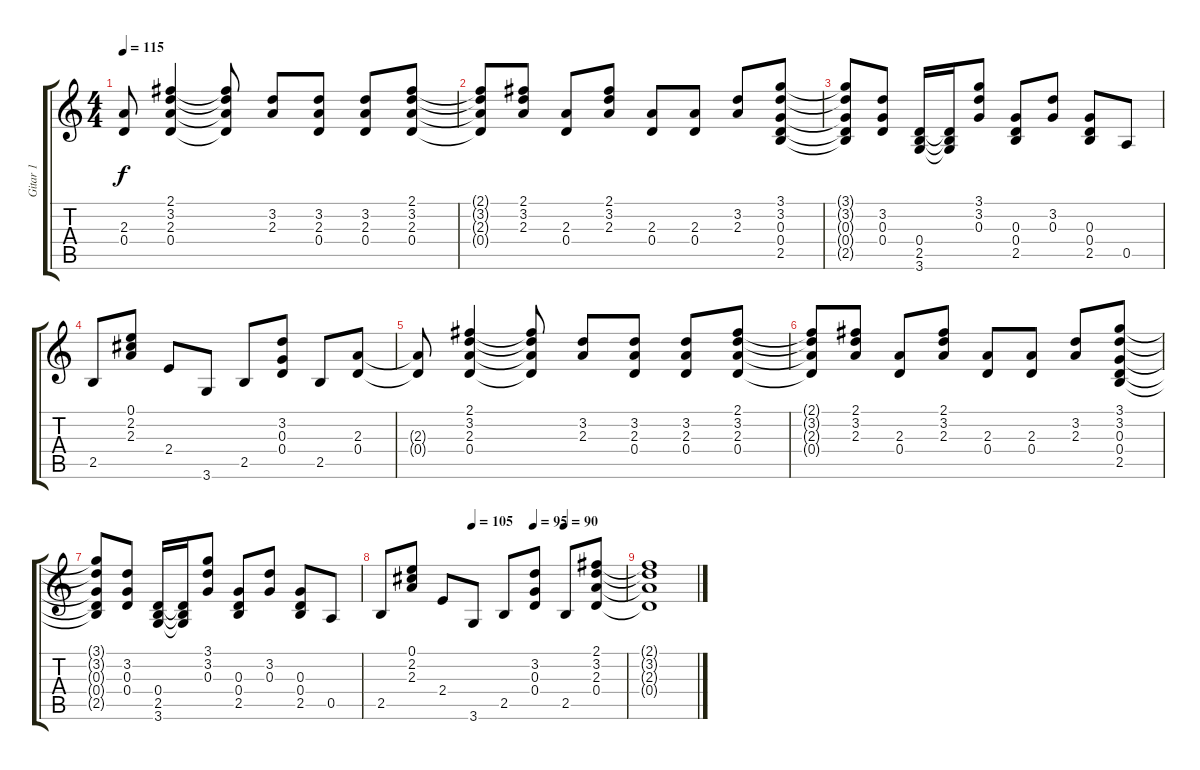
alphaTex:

\track ("Gitar 1" "Gitar 1") {instrument overdrivenguitar}
\staff {score tabs}
\tuning (E4 B3 G3 D3 A2 E2) {hide}
\ts (4 4)
\tempo 115
\clef g2
\ks c
(2.3{t} 0.4{t}).8{dy f} (2.1 3.2 2.3 0.4).4 (2.1{t} 3.2{t} 2.3{t} 0.4{t}).8 (3.2 2.3).8 (3.2 2.3 0.4).8 (3.2 2.3 0.4).8 (2.1 3.2 2.3 0.4).8 |
(2.1{t} 3.2{t} 2.3{t} 0.4{t}).8 (2.1 3.2 2.3).8 (2.3 0.4).8 (2.1 3.2 2.3).8 (2.3 0.4).8 (2.3 0.4).8 (3.2 2.3).8 (3.1 3.2 0.3 0.4 2.5).8 |
(3.1{t} 3.2{t} 0.3{t} 0.4{t} 2.5{t}).8 (3.2 0.3 0.4).8 (0.4 2.5 3.6).16 (0.4{t} 2.5{t} 3.6{t}).16 (3.1 3.2 0.3).8 (0.3 0.4 2.5).8 (3.2 0.3).8 (0.3 0.4 2.5).8 0.5.8 |
2.5.8 (0.1 2.2 2.3).8 2.4.8 3.6.8 2.5.8 (3.2 0.3 0.4).8 2.5.8 (2.3 0.4).8 |
(2.3{t} 0.4{t}).8 (2.1 3.2 2.3 0.4).4 (2.1{t} 3.2{t} 2.3{t} 0.4{t}).8 (3.2 2.3).8 (3.2 2.3 0.4).8 (3.2 2.3 0.4).8 (2.1 3.2 2.3 0.4).8 |
(2.1{t} 3.2{t} 2.3{t} 0.4{t}).8 (2.1 3.2 2.3).8 (2.3 0.4).8 (2.1 3.2 2.3).8 (2.3 0.4).8 (2.3 0.4).8 (3.2 2.3).8 (3.1 3.2 0.3 0.4 2.5).8 |
(3.1{t} 3.2{t} 0.3{t} 0.4{t} 2.5{t}).8 (3.2 0.3 0.4).8 (0.4 2.5 3.6).16 (0.4{t} 2.5{t} 3.6{t}).16 (3.1 3.2 0.3).8 (0.3 0.4 2.5).8 (3.2 0.3).8 (0.3 0.4 2.5).8 0.5.8 |
\tempo (105 0.375)
\tempo (95 0.625)
\tempo (90 0.75)
2.5.8 (0.1 2.2 2.3).8 2.4.8 3.6.8 2.5.8 (3.2 0.3 0.4).8 2.5.8 (2.1 3.2 2.3 0.4).8 |
(2.1{t} 3.2{t} 2.3{t} 0.4{t}).1
